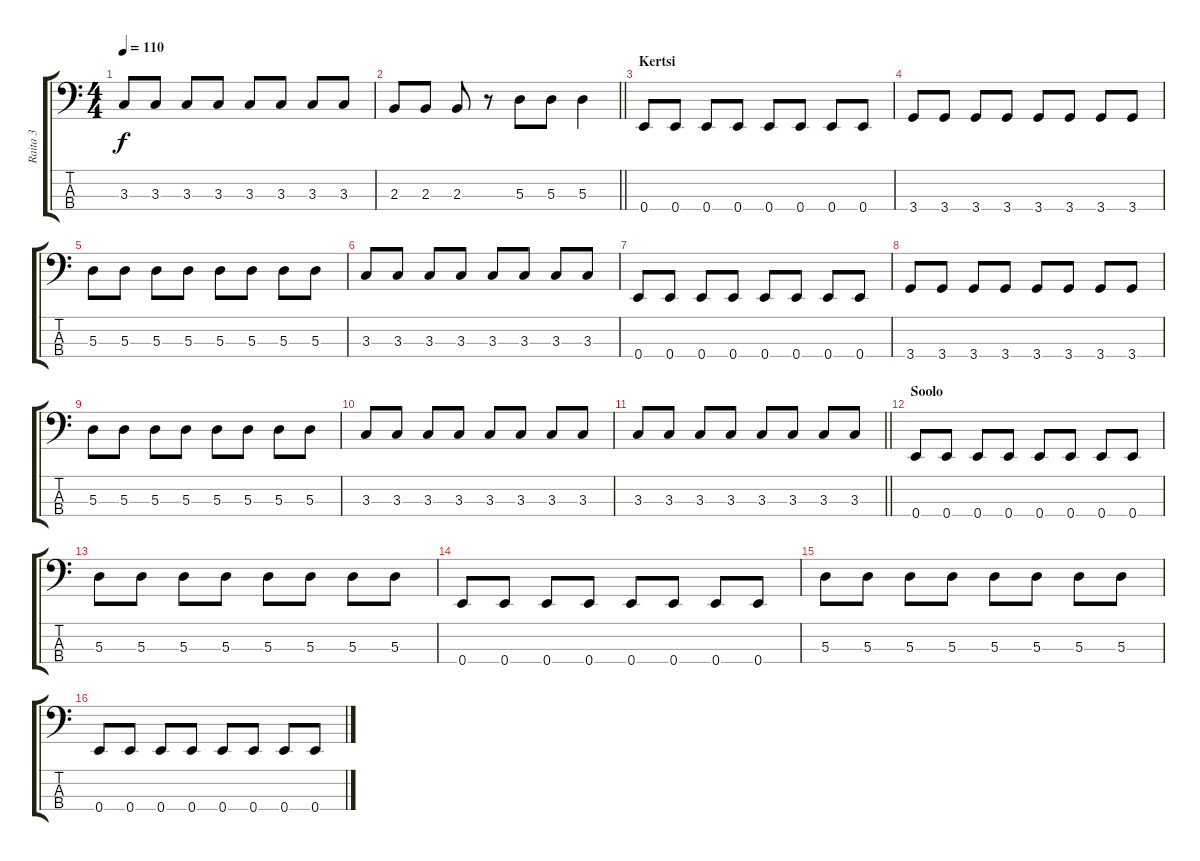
\track ("Raita 3" "Raita 3") {instrument electricbassfinger}
\staff {score tabs}
\tuning (G2 D2 A1 E1) {hide}
\ts (4 4)
\tempo 110
\clef f4
\ks c
3.3.8{dy f} 3.3.8 3.3.8 3.3.8 3.3.8 3.3.8 3.3.8 3.3.8 |
\barLineRight lightlight
2.3.8 2.3.8 2.3.8 r.8 5.3.8 5.3.8 5.3.4 |
\section ("" "Kertsi")
0.4.8 0.4.8 0.4.8 0.4.8 0.4.8 0.4.8 0.4.8 0.4.8 |
3.4.8 3.4.8 3.4.8 3.4.8 3.4.8 3.4.8 3.4.8 3.4.8 |
5.3.8 5.3.8 5.3.8 5.3.8 5.3.8 5.3.8 5.3.8 5.3.8 |
3.3.8 3.3.8 3.3.8 3.3.8 3.3.8 3.3.8 3.3.8 3.3.8 |
0.4.8 0.4.8 0.4.8 0.4.8 0.4.8 0.4.8 0.4.8 0.4.8 |
3.4.8 3.4.8 3.4.8 3.4.8 3.4.8 3.4.8 3.4.8 3.4.8 |
5.3.8 5.3.8 5.3.8 5.3.8 5.3.8 5.3.8 5.3.8 5.3.8 |
3.3.8 3.3.8 3.3.8 3.3.8 3.3.8 3.3.8 3.3.8 3.3.8 |
\barLineRight lightlight
3.3.8 3.3.8 3.3.8 3.3.8 3.3.8 3.3.8 3.3.8 3.3.8 |
\section ("" "Soolo")
0.4.8 0.4.8 0.4.8 0.4.8 0.4.8 0.4.8 0.4.8 0.4.8 |
5.3.8 5.3.8 5.3.8 5.3.8 5.3.8 5.3.8 5.3.8 5.3.8 |
0.4.8 0.4.8 0.4.8 0.4.8 0.4.8 0.4.8 0.4.8 0.4.8 |
5.3.8 5.3.8 5.3.8 5.3.8 5.3.8 5.3.8 5.3.8 5.3.8 |
0.4.8 0.4.8 0.4.8 0.4.8 0.4.8 0.4.8 0.4.8 0.4.8
